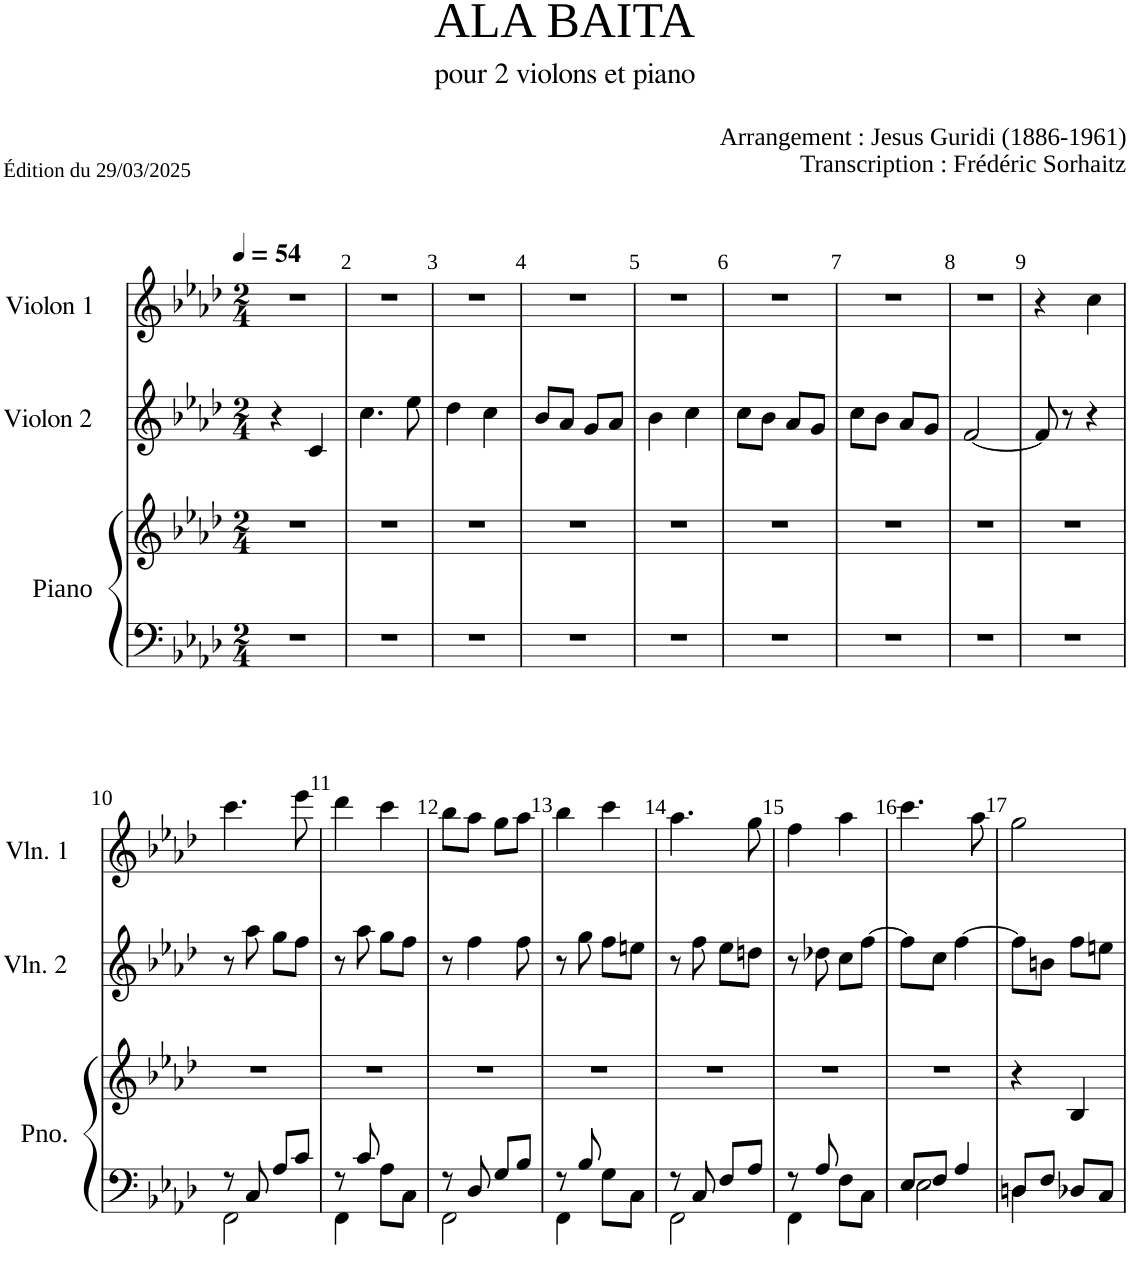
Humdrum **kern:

**kern	**kern	**kern	**kern
*part3	*part3	*part2	*part1
*staff4	*staff3	*staff2	*staff1
*I"Piano	*	*I"Violon 2	*I"Violon 1
*I'Pno.	*	*I'Vln. 2	*I'Vln. 1
*clefF4	*clefG2	*clefG2	*clefG2
*k[b-e-a-d-]	*k[b-e-a-d-]	*k[b-e-a-d-]	*k[b-e-a-d-]
*M2/4	*M2/4	*M2/4	*M2/4
*MM54	*MM54	*MM54	*MM54
=1	=1	=1	=1
2r	2r	4r	2r
.	.	4c/	.
=2	=2	=2	=2
2r	2r	4.cc\	2r
.	.	8ee-\	.
=3	=3	=3	=3
2r	2r	4dd-\	2r
.	.	4cc\	.
=4	=4	=4	=4
2r	2r	8b-/L	2r
.	.	8a-/J	.
.	.	8g/L	.
.	.	8a-/J	.
=5	=5	=5	=5
2r	2r	4b-\	2r
.	.	4cc\	.
=6	=6	=6	=6
2r	2r	8cc\L	2r
.	.	8b-\J	.
.	.	8a-/L	.
.	.	8g/J	.
=7	=7	=7	=7
2r	2r	8cc\L	2r
.	.	8b-\J	.
.	.	8a-/L	.
.	.	8g/J	.
=8	=8	=8	=8
2r	2r	[2f/	2r
=9	=9	=9	=9
2r	2r	8f/]	4r
.	.	8r	.
.	.	4r	4cc\
!!LO:LB:g=z
=10	=10	=10	=10
*^	*	*	*
8r	2FF\	2r	8r	4.ccc\
8C/	.	.	8aa-\	.
8A-/L	.	.	8gg\L	.
8c/J	.	.	8ff\J	8eee-\
=11	=11	=11	=11	=11
8r	4FF\	2r	8r	4ddd-\
8c/	.	.	8aa-\	.
8A-\L	4ryy	.	8gg\L	4ccc\
8C\J	.	.	8ff\J	.
=12	=12	=12	=12	=12
8r	2FF\	2r	8r	8bb-\L
8D-/	.	.	4ff\	8aa-\J
8G/L	.	.	.	8gg\L
8B-/J	.	.	8ff\	8aa-\J
=13	=13	=13	=13	=13
8r	4FF\	2r	8r	4bb-\
8B-/	.	.	8gg\	.
8G\L	4ryy	.	8ff\L	4ccc\
8C\J	.	.	8een\J	.
=14	=14	=14	=14	=14
8r	2FF\	2r	8r	4.aa-\
8C/	.	.	8ff\	.
8F/L	.	.	8ee-\L	.
8A-/J	.	.	8ddn\J	8gg\
=15	=15	=15	=15	=15
8r	4FF\	2r	8r	4ff\
8A-/	.	.	8dd-X\	.
8F\L	4ryy	.	8cc\L	4aa-\
8C\J	.	.	[8ff\J	.
=16	=16	=16	=16	=16
8E-/L	2E-\	2r	8ff\L]	4.ccc\
8F/J	.	.	8cc\J	.
4A-/	.	.	[4ff\	.
.	.	.	.	8aa-\
=17	=17	=17	=17	=17
8Dn/L	4D\	4r	8ff\L]	2gg\
8F/J	.	.	8bn\J	.
8D-X/L	4ryy	4B-/	8ff\L	.
8C/J	.	.	8een\J	.
*v	*v	*	*	*
=	=	=	=
*-	*-	*-	*-
